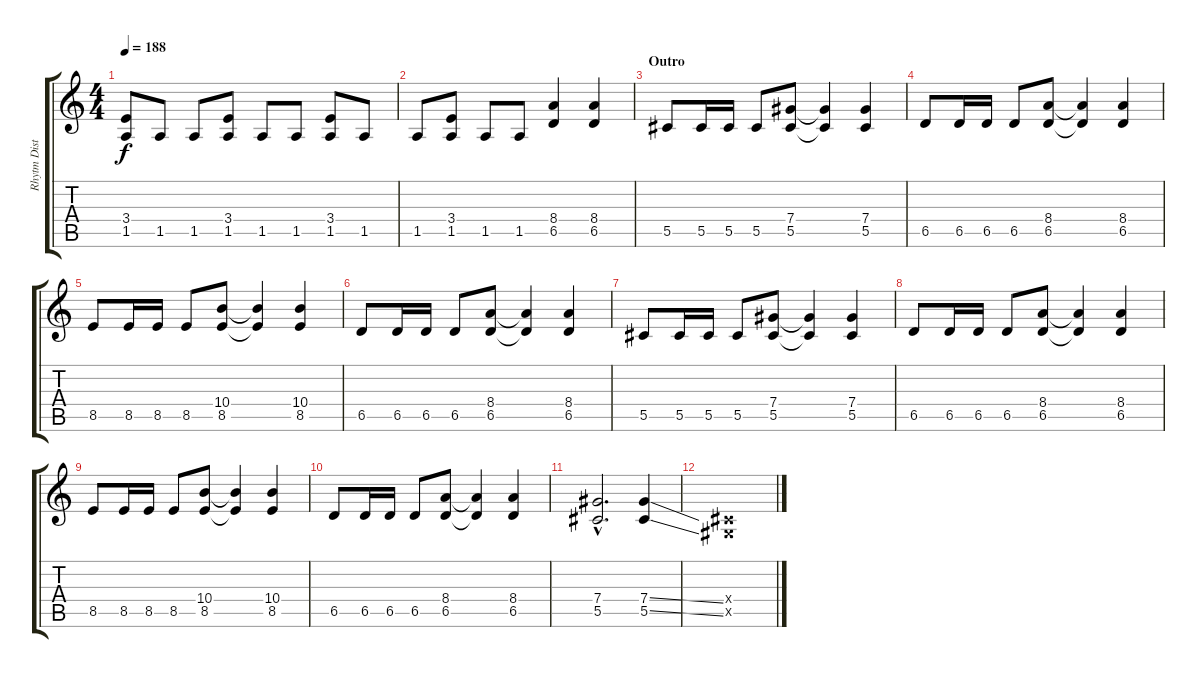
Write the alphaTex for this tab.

\track ("Rhytm Distortion" "Rhytm Dist") {instrument overdrivenguitar}
\staff {score tabs}
\tuning (Eb4 Bb3 Gb3 Db3 Ab2 Eb2) {hide}
\ts (4 4)
\tempo 188
\clef g2
\ks c
(3.4 1.5).8{dy f} 1.5.8 1.5.8 (3.4 1.5).8 1.5.8 1.5.8 (3.4 1.5).8 1.5.8 |
1.5.8 (3.4 1.5).8 1.5.8 1.5.8 (8.4 6.5).4 (8.4 6.5).4 |
\section ("" "Outro")
5.5.8 5.5.16 5.5.16 5.5.8 (7.4 5.5).8 (7.4{t} 5.5{t}).4 (7.4 5.5).4 |
6.5.8 6.5.16 6.5.16 6.5.8 (8.4 6.5).8 (8.4{t} 6.5{t}).4 (8.4 6.5).4 |
8.5.8 8.5.16 8.5.16 8.5.8 (10.4 8.5).8 (10.4{t} 8.5{t}).4 (10.4 8.5).4 |
6.5.8 6.5.16 6.5.16 6.5.8 (8.4 6.5).8 (8.4{t} 6.5{t}).4 (8.4 6.5).4 |
5.5.8 5.5.16 5.5.16 5.5.8 (7.4 5.5).8 (7.4{t} 5.5{t}).4 (7.4 5.5).4 |
6.5.8 6.5.16 6.5.16 6.5.8 (8.4 6.5).8 (8.4{t} 6.5{t}).4 (8.4 6.5).4 |
8.5.8 8.5.16 8.5.16 8.5.8 (10.4 8.5).8 (10.4{t} 8.5{t}).4 (10.4 8.5).4 |
6.5.8 6.5.16 6.5.16 6.5.8 (8.4 6.5).8 (8.4{t} 6.5{t}).4 (8.4 6.5).4 |
(7.4{hac} 5.5{hac}).2{d} (7.4{ss} 5.5{ss}).4 |
(0.4{x} 0.5{x}).1
